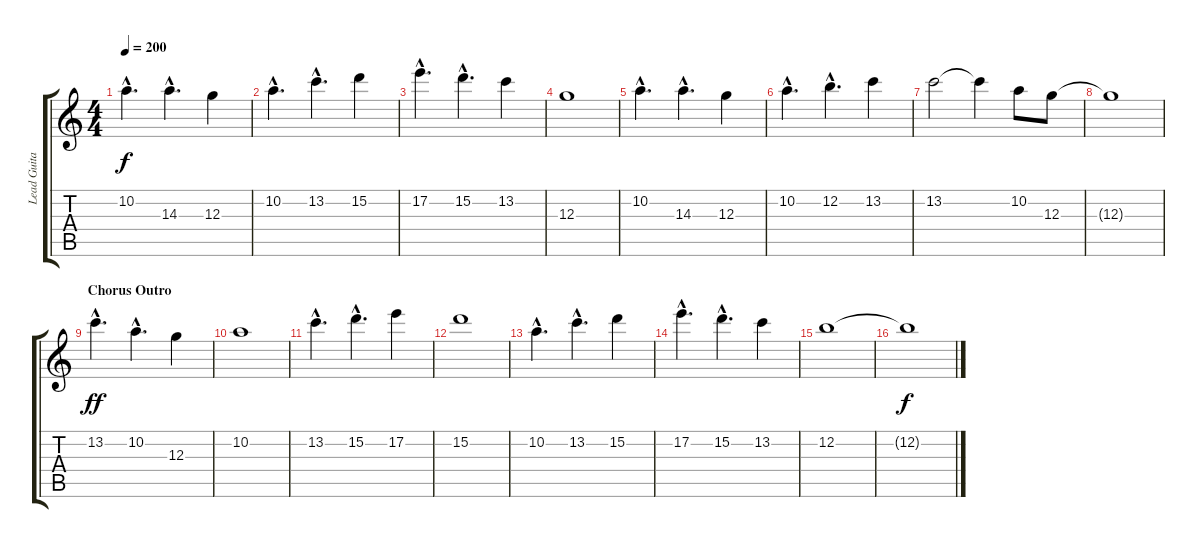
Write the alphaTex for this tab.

\track ("Lead Guitar (Li)" "Lead Guita") {instrument distortionguitar}
\staff {score tabs}
\tuning (E4 B3 G3 D3 A2 E2) {hide}
\ts (4 4)
\tempo 200
\clef g2
\ks c
10.2{hac}.4{d dy f} 14.3{hac}.4{d} 12.3.4 |
10.2{hac}.4{d} 13.2{hac}.4{d} 15.2.4 |
17.2{hac}.4{d} 15.2{hac}.4{d} 13.2.4 |
12.3.1 |
10.2{hac}.4{d} 14.3{hac}.4{d} 12.3.4 |
10.2{hac}.4{d} 12.2{hac}.4{d} 13.2.4 |
13.2.2 13.2{t}.4 10.2.8 12.3.8 |
12.3{t}.1 |
\section ("" "Chorus Outro")
13.2{hac}.4{d dy ff} 10.2{hac}.4{d} 12.3.4 |
10.2.1 |
13.2{hac}.4{d} 15.2{hac}.4{d} 17.2.4 |
15.2.1 |
10.2{hac}.4{d} 13.2{hac}.4{d} 15.2.4 |
17.2{hac}.4{d} 15.2{hac}.4{d} 13.2.4 |
12.2.1 |
12.2{t}.1{dy f}
